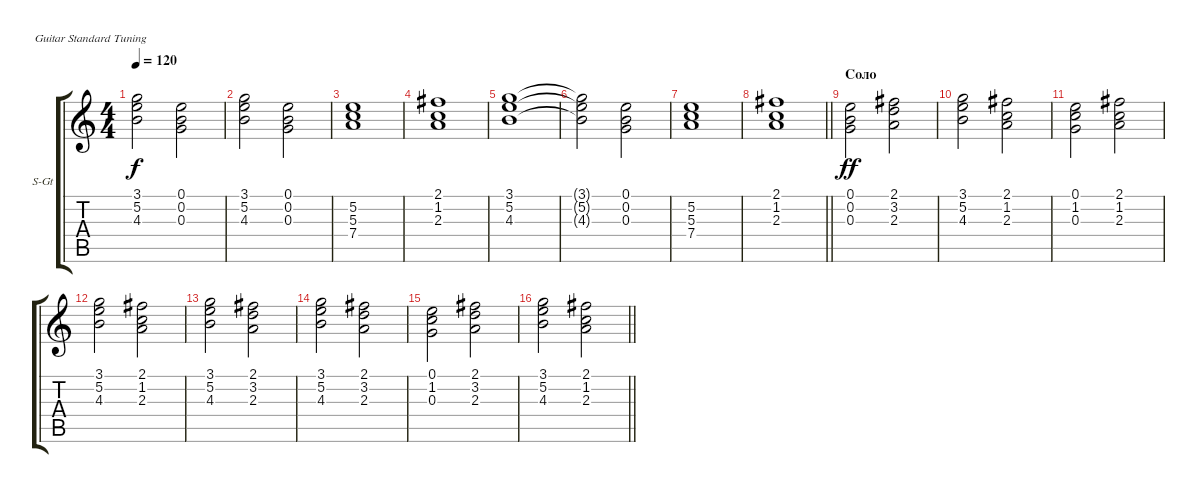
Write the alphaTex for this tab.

\bracketExtendMode groupsimilarinstruments
\firstSystemTrackNameOrientation horizontal
\otherSystemsTrackNameOrientation horizontal
\track ("Скрипка 1" "S-Gt") {instrument synthstrings2}
\staff {score tabs}
\tuning (E4 B3 G3 D3 A2 E2)
\displaytranspose 12
\ts (4 4)
\tempo 120
\clef g2
\ks c
(3.1 5.2 4.3).2{dy f} (0.1 0.2 0.3).2 |
(3.1 5.2 4.3).2 (0.1 0.2 0.3).2 |
(5.2 5.3 7.4).1 |
(2.1 1.2 2.3).1 |
(3.1 5.2 4.3).1 |
(3.1{t} 5.2{t} 4.3{t}).2 (0.1 0.2 0.3).2 |
(5.2 5.3 7.4).1 |
\barLineRight lightlight
(2.1 1.2 2.3).1 |
\section ("" "Соло")
(0.1 0.2 0.3).2{dy ff} (2.1 3.2 2.3).2 |
(3.1 5.2 4.3).2 (2.1 1.2 2.3).2 |
(0.1 1.2 0.3).2 (2.1 1.2 2.3).2 |
(3.1 5.2 4.3).2 (2.1 1.2 2.3).2 |
(3.1 5.2 4.3).2 (2.1 3.2 2.3).2 |
(3.1 5.2 4.3).2 (2.1 3.2 2.3).2 |
(0.1 1.2 0.3).2 (2.1 3.2 2.3).2 |
\barLineRight lightlight
(3.1 5.2 4.3).2 (2.1 1.2 2.3).2
